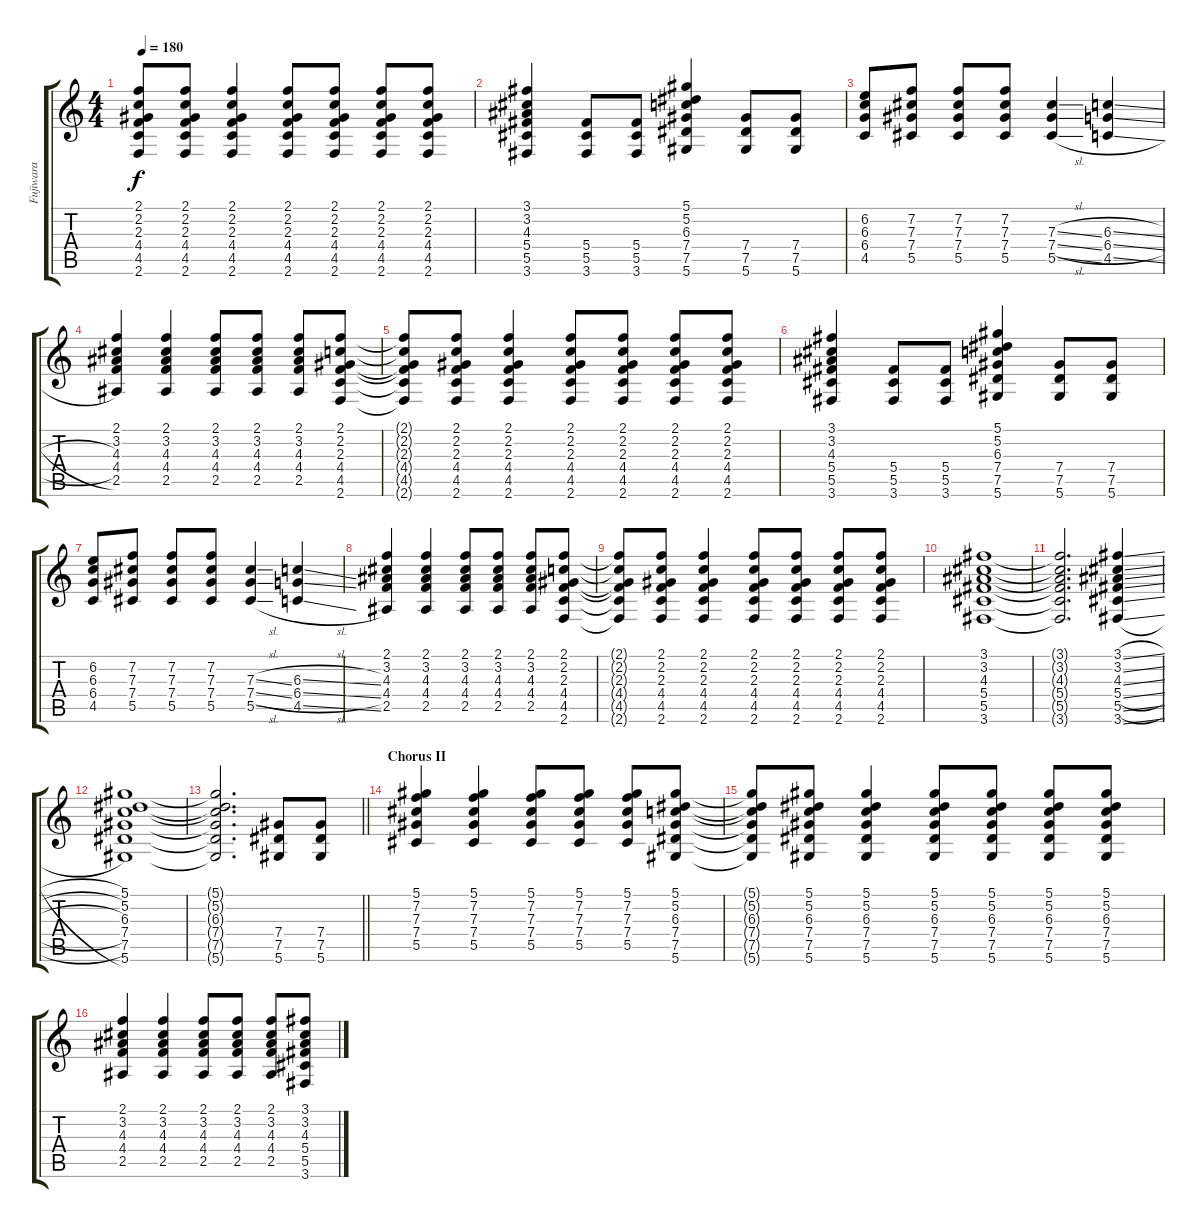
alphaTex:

\track ("Fujiwara" "Fujiwara") {instrument distortionguitar}
\staff {score tabs}
\tuning (Eb4 Bb3 Gb3 Db3 Ab2 Eb2) {hide}
\ts (4 4)
\tempo 180
\clef g2
\ks c
(2.1{t} 2.2{t} 2.3{t} 4.4{t} 4.5{t} 2.6{t}).8{dy f} (2.1 2.2 2.3 4.4 4.5 2.6).8 (2.1 2.2 2.3 4.4 4.5 2.6).4 (2.1 2.2 2.3 4.4 4.5 2.6).8 (2.1 2.2 2.3 4.4 4.5 2.6).8 (2.1 2.2 2.3 4.4 4.5 2.6).8 (2.1 2.2 2.3 4.4 4.5 2.6).8 |
(3.1 3.2 4.3 5.4 5.5 3.6).4 (5.4 5.5 3.6).8 (5.4 5.5 3.6).8 (5.1 5.2 6.3 7.4 7.5 5.6).4 (7.4 7.5 5.6).8 (7.4 7.5 5.6).8 |
(6.2 6.3 6.4 4.5).8 (7.2 7.3 7.4 5.5).8 (7.2 7.3 7.4 5.5).8 (7.2 7.3 7.4 5.5).8 (7.3{sl} 7.4{sl} 5.5{sl}).4 (6.3{sl} 6.4{sl} 4.5{sl}).4 |
(2.1 3.2 4.3 4.4 2.5).4 (2.1 3.2 4.3 4.4 2.5).4 (2.1 3.2 4.3 4.4 2.5).8 (2.1 3.2 4.3 4.4 2.5).8 (2.1 3.2 4.3 4.4 2.5).8 (2.1 2.2 2.3 4.4 4.5 2.6).8 |
(2.1{t} 2.2{t} 2.3{t} 4.4{t} 4.5{t} 2.6{t}).8 (2.1 2.2 2.3 4.4 4.5 2.6).8 (2.1 2.2 2.3 4.4 4.5 2.6).4 (2.1 2.2 2.3 4.4 4.5 2.6).8 (2.1 2.2 2.3 4.4 4.5 2.6).8 (2.1 2.2 2.3 4.4 4.5 2.6).8 (2.1 2.2 2.3 4.4 4.5 2.6).8 |
(3.1 3.2 4.3 5.4 5.5 3.6).4 (5.4 5.5 3.6).8 (5.4 5.5 3.6).8 (5.1 5.2 6.3 7.4 7.5 5.6).4 (7.4 7.5 5.6).8 (7.4 7.5 5.6).8 |
(6.2 6.3 6.4 4.5).8 (7.2 7.3 7.4 5.5).8 (7.2 7.3 7.4 5.5).8 (7.2 7.3 7.4 5.5).8 (7.3{sl} 7.4{sl} 5.5{sl}).4 (6.3{sl} 6.4{sl} 4.5{sl}).4 |
(2.1 3.2 4.3 4.4 2.5).4 (2.1 3.2 4.3 4.4 2.5).4 (2.1 3.2 4.3 4.4 2.5).8 (2.1 3.2 4.3 4.4 2.5).8 (2.1 3.2 4.3 4.4 2.5).8 (2.1 2.2 2.3 4.4 4.5 2.6).8 |
(2.1{t} 2.2{t} 2.3{t} 4.4{t} 4.5{t} 2.6{t}).8 (2.1 2.2 2.3 4.4 4.5 2.6).8 (2.1 2.2 2.3 4.4 4.5 2.6).4 (2.1 2.2 2.3 4.4 4.5 2.6).8 (2.1 2.2 2.3 4.4 4.5 2.6).8 (2.1 2.2 2.3 4.4 4.5 2.6).8 (2.1 2.2 2.3 4.4 4.5 2.6).8 |
(3.1 3.2 4.3 5.4 5.5 3.6).1 |
(3.1{t} 3.2{t} 4.3{t} 5.4{t} 5.5{t} 3.6{t}).2{d} (3.1{sl} 3.2{sl} 4.3{sl} 5.4{sl} 5.5{sl} 3.6{sl}).4 |
(5.1 5.2 6.3 7.4 7.5 5.6).1 |
\barLineRight lightlight
(5.1{t} 5.2{t} 6.3{t} 7.4{t} 7.5{t} 5.6{t}).2{d} (7.4 7.5 5.6).8 (7.4 7.5 5.6).8 |
\section ("" "Chorus II")
(5.1 7.2 7.3 7.4 5.5).4 (5.1 7.2 7.3 7.4 5.5).4 (5.1 7.2 7.3 7.4 5.5).8 (5.1 7.2 7.3 7.4 5.5).8 (5.1 7.2 7.3 7.4 5.5).8 (5.1 5.2 6.3 7.4 7.5 5.6).8 |
(5.1{t} 5.2{t} 6.3{t} 7.4{t} 7.5{t} 5.6{t}).8 (5.1 5.2 6.3 7.4 7.5 5.6).8 (5.1 5.2 6.3 7.4 7.5 5.6).4 (5.1 5.2 6.3 7.4 7.5 5.6).8 (5.1 5.2 6.3 7.4 7.5 5.6).8 (5.1 5.2 6.3 7.4 7.5 5.6).8 (5.1 5.2 6.3 7.4 7.5 5.6).8 |
(2.1 3.2 4.3 4.4 2.5).4 (2.1 3.2 4.3 4.4 2.5).4 (2.1 3.2 4.3 4.4 2.5).8 (2.1 3.2 4.3 4.4 2.5).8 (2.1 3.2 4.3 4.4 2.5).8 (3.1 3.2 4.3 5.4 5.5 3.6).8
